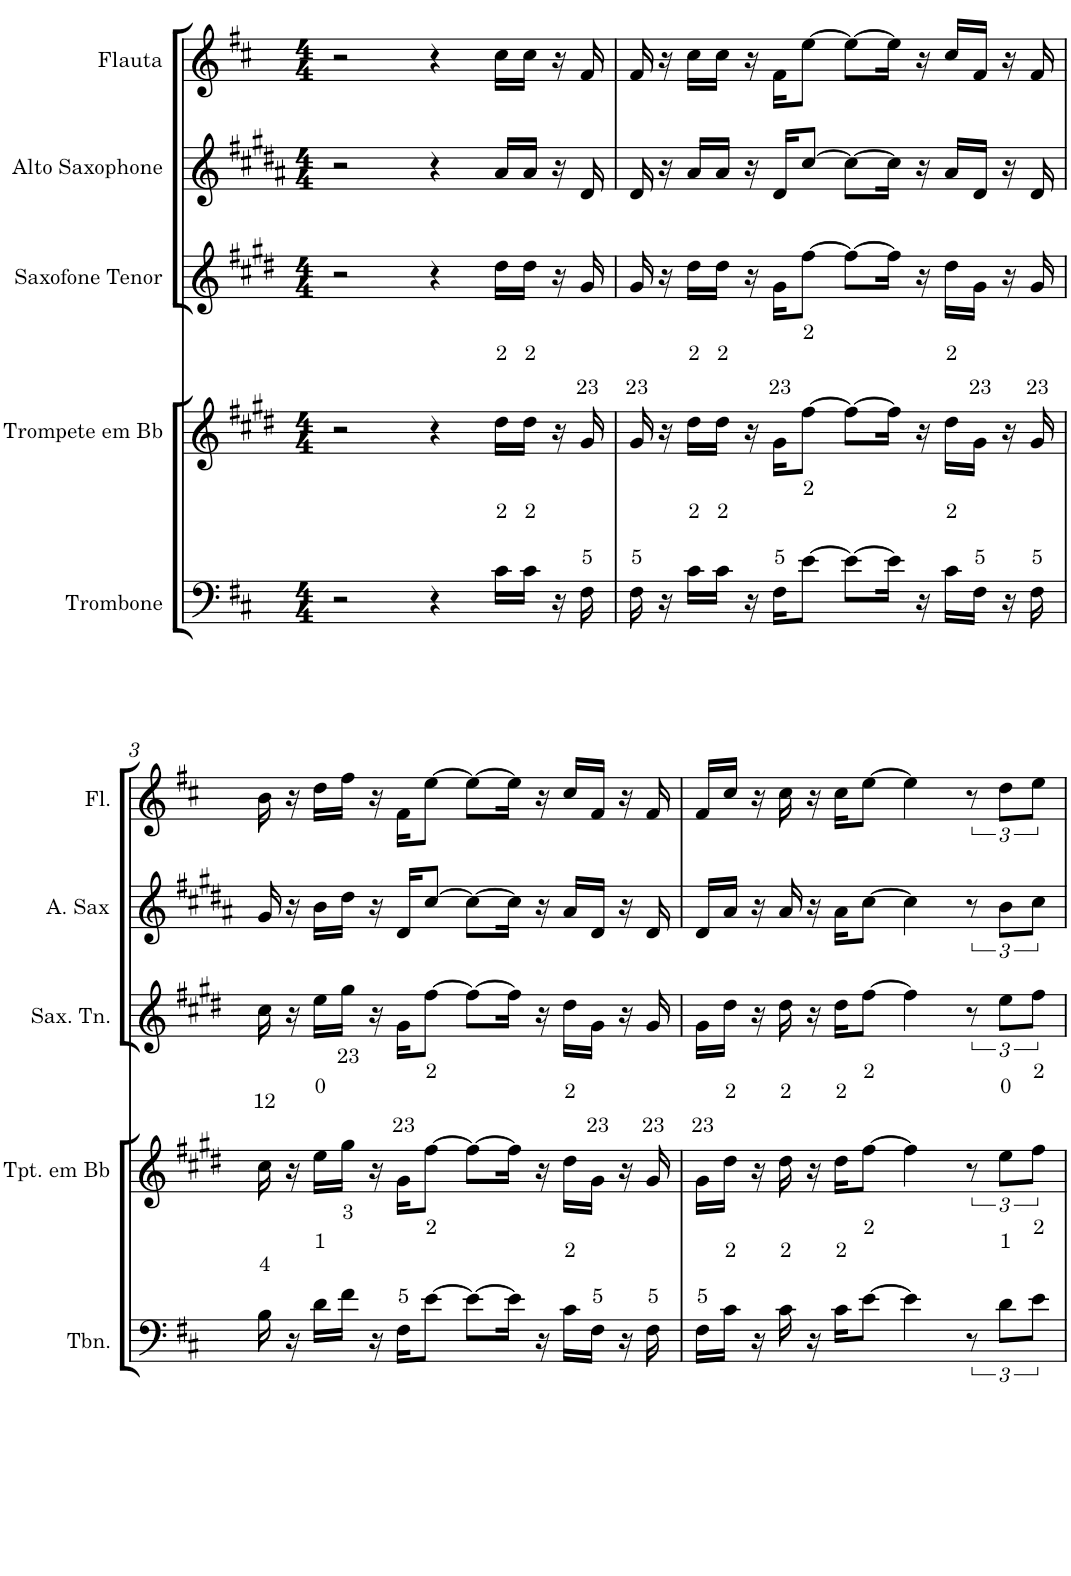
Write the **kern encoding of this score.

**kern	**kern	**kern	**kern	**kern
*part5	*part4	*part3	*part2	*part1
*staff5	*staff4	*staff3	*staff2	*staff1
*I"Trombone	*I"Trompete em Bb	*I"Saxofone Tenor	*I"Alto Saxophone	*I"Flauta
*I'Tbn.	*I'Tpt. em Bb	*I'Sax. Tn.	*I'A. Sax	*I'Fl.
*clefF4	*clefG2	*clefG2	*clefG2	*clefG2
*	*Trd1c2	*Trd8c14	*Trd5c9	*
*k[f#c#]	*k[f#c#g#d#]	*k[f#c#g#d#]	*k[f#c#g#d#a#]	*k[f#c#]
*M4/4	*M4/4	*M4/4	*M4/4	*M4/4
=1	=1	=1	=1	=1
2r	2r	2r	2r	2r
4r	4r	4r	4r	4r
16c#\LL	16dd#\LL	16dd#\LL	16a#/LL	16cc#\LL
16c#\JJ	16dd#\JJ	16dd#\JJ	16a#/JJ	16cc#\JJ
16r	16r	16r	16r	16r
16F#\	16g#/	16g#/	16d#/	16f#/
=2	=2	=2	=2	=2
16F#\	16g#/	16g#/	16d#/	16f#/
16r	16r	16r	16r	16r
16c#\LL	16dd#\LL	16dd#\LL	16a#/LL	16cc#\LL
16c#\JJ	16dd#\JJ	16dd#\JJ	16a#/JJ	16cc#\JJ
16r	16r	16r	16r	16r
16F#\KL	16g#\KL	16g#\KL	16d#/KL	16f#\KL
[8e\J	[8ff#\J	[8ff#\J	[8cc#/J	[8ee\J
8e\L_	8ff#\L_	8ff#\L_	8cc#\L_	8ee\L_
16e\Jk]	16ff#\Jk]	16ff#\Jk]	16cc#\Jk]	16ee\Jk]
16r	16r	16r	16r	16r
16c#\LL	16dd#\LL	16dd#\LL	16a#/LL	16cc#/LL
16F#\JJ	16g#\JJ	16g#\JJ	16d#/JJ	16f#/JJ
16r	16r	16r	16r	16r
16F#\	16g#/	16g#/	16d#/	16f#/
!!LO:LB:g=z
=3	=3	=3	=3	=3
16B\	16cc#\	16cc#\	16g#/	16b\
16r	16r	16r	16r	16r
16d\LL	16ee\LL	16ee\LL	16b\LL	16dd\LL
16f#\JJ	16gg#\JJ	16gg#\JJ	16dd#\JJ	16ff#\JJ
16r	16r	16r	16r	16r
16F#\KL	16g#\KL	16g#\KL	16d#/KL	16f#\KL
[8e\J	[8ff#\J	[8ff#\J	[8cc#/J	[8ee\J
8e\L_	8ff#\L_	8ff#\L_	8cc#\L_	8ee\L_
16e\Jk]	16ff#\Jk]	16ff#\Jk]	16cc#\Jk]	16ee\Jk]
16r	16r	16r	16r	16r
16c#\LL	16dd#\LL	16dd#\LL	16a#/LL	16cc#/LL
16F#\JJ	16g#\JJ	16g#\JJ	16d#/JJ	16f#/JJ
16r	16r	16r	16r	16r
16F#\	16g#/	16g#/	16d#/	16f#/
=4	=4	=4	=4	=4
16F#\LL	16g#\LL	16g#\LL	16d#/LL	16f#/LL
16c#\JJ	16dd#\JJ	16dd#\JJ	16a#/JJ	16cc#/JJ
16r	16r	16r	16r	16r
16c#\	16dd#\	16dd#\	16a#/	16cc#\
16r	16r	16r	16r	16r
16c#\KL	16dd#\KL	16dd#\KL	16a#\KL	16cc#\KL
[8e\J	[8ff#\J	[8ff#\J	[8cc#\J	[8ee\J
4e\]	4ff#\]	4ff#\]	4cc#\]	4ee\]
12r	12r	12r	12r	12r
12d\L	12ee\L	12ee\L	12b\L	12dd\L
12e\J	12ff#\J	12ff#\J	12cc#\J	12ee\J
=	=	=	=	=
*-	*-	*-	*-	*-
